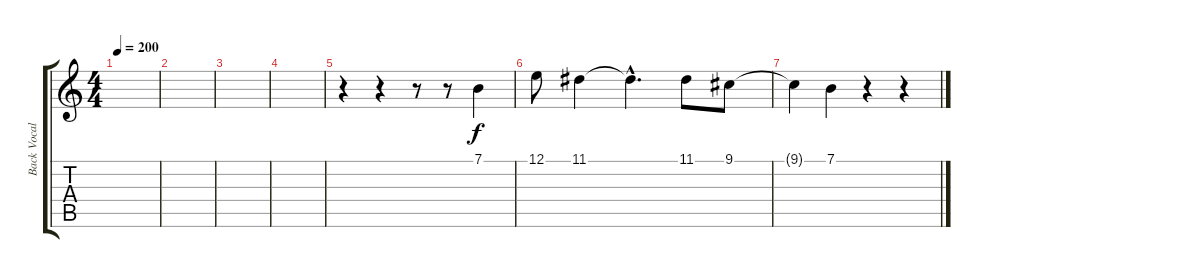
\track ("Back Vocals" "Back Vocal") {instrument clarinet}
\staff {score tabs}
\tuning (E4 B3 G3 D3 A2 E2) {hide}
\ts (4 4)
\tempo 200
\clef g2
\ks c
|
|
|
|
r.4 r.4 r.8 r.8 7.1.4 |
12.1.8 11.1.4 11.1{hac t}.4{d} 11.1.8 9.1.8 |
9.1{t}.4 7.1.4 r.4 r.4
